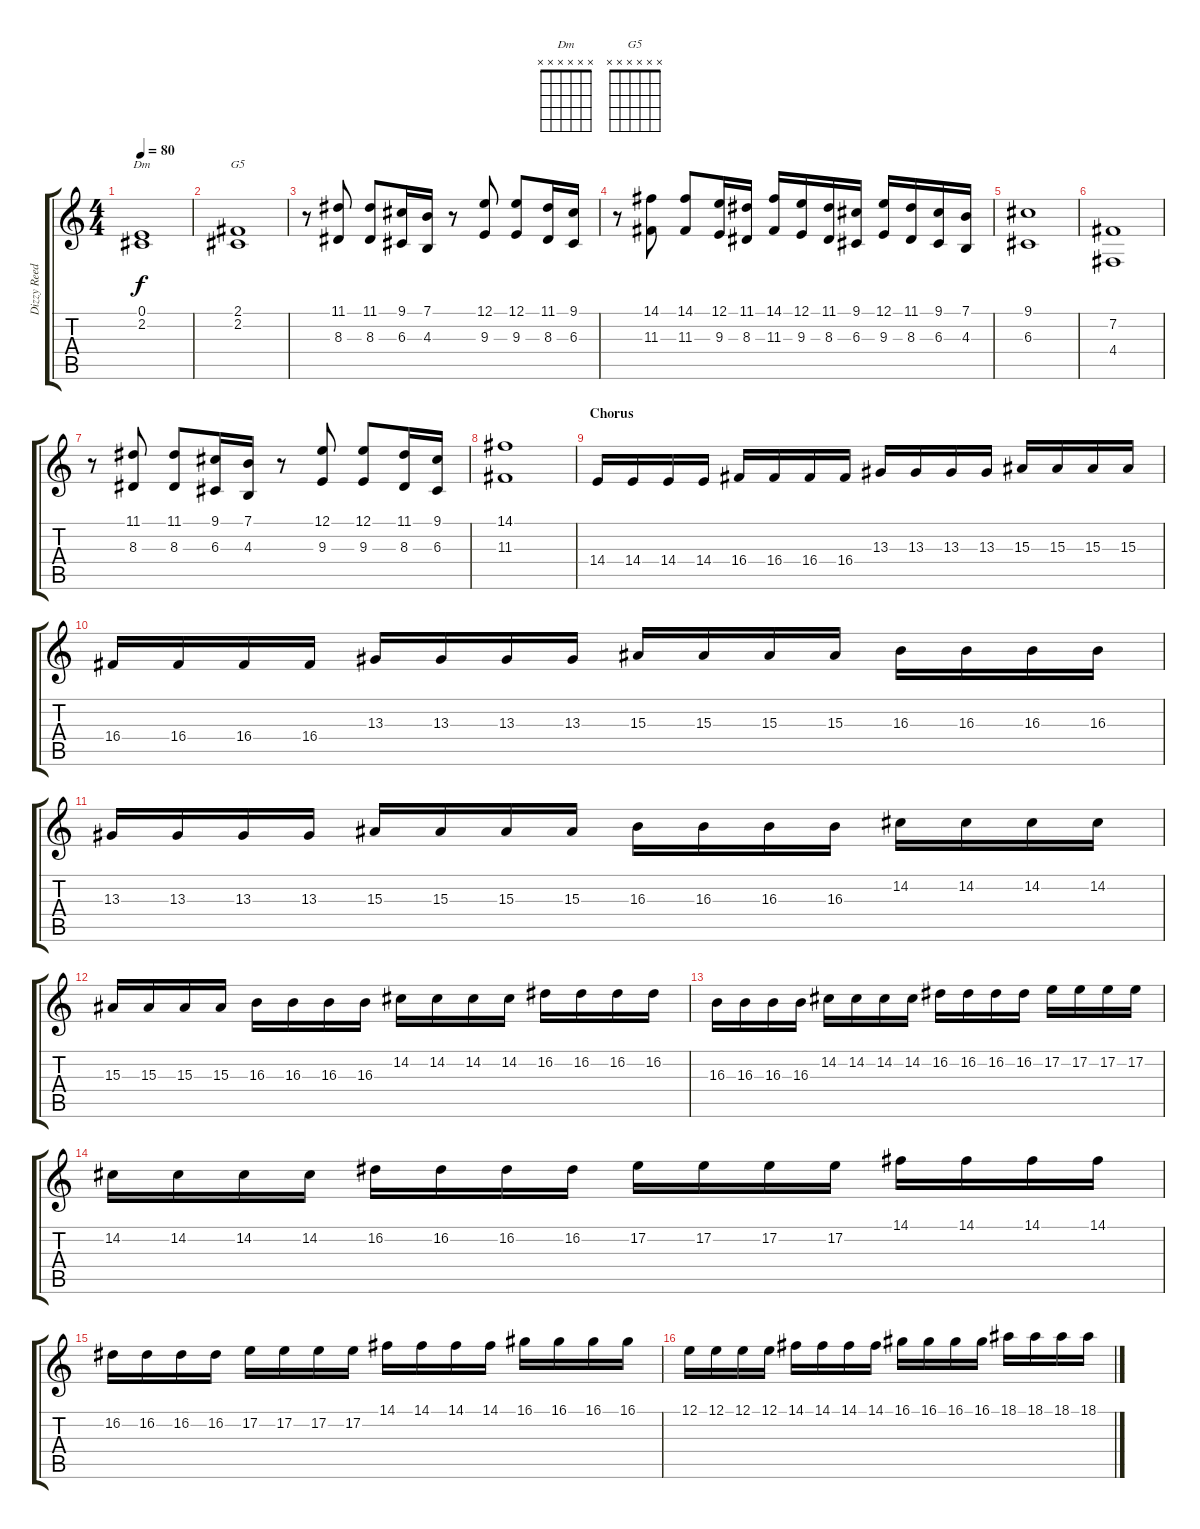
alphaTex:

\track ("Dizzy Reed" "Dizzy Reed") {instrument stringensemble1}
\staff {score tabs}
\tuning (E4 B3 G3 D3 A2 E2) {hide}
\chord ("Dm" x x x x x x)
\chord ("G5" x x x x x x)
\ts (4 4)
\tempo 80
\clef g2
\ks c
(0.1 2.2).1{ch "Dm" dy f} |
(2.1 2.2).1{ch "G5"} |
r.8 (11.1 8.3).8 (11.1 8.3).8 (9.1 6.3).16 (7.1 4.3).16 r.8 (12.1 9.3).8 (12.1 9.3).8 (11.1 8.3).16 (9.1 6.3).16 |
r.8 (14.1 11.3).8 (14.1 11.3).8 (12.1 9.3).16 (11.1 8.3).16 (14.1 11.3).16 (12.1 9.3).16 (11.1 8.3).16 (9.1 6.3).16 (12.1 9.3).16 (11.1 8.3).16 (9.1 6.3).16 (7.1 4.3).16 |
(9.1 6.3).1 |
(7.2 4.4).1 |
r.8 (11.1 8.3).8 (11.1 8.3).8 (9.1 6.3).16 (7.1 4.3).16 r.8 (12.1 9.3).8 (12.1 9.3).8 (11.1 8.3).16 (9.1 6.3).16 |
(14.1 11.3).1 |
\section ("" "Chorus")
14.4.16{volume 10 balance 2 instrument stringensemble1} 14.4.16 14.4.16 14.4.16 16.4.16 16.4.16 16.4.16 16.4.16 13.3.16 13.3.16 13.3.16 13.3.16 15.3.16 15.3.16 15.3.16 15.3.16 |
16.4.16 16.4.16 16.4.16 16.4.16 13.3.16 13.3.16 13.3.16 13.3.16 15.3.16 15.3.16 15.3.16 15.3.16 16.3.16 16.3.16 16.3.16 16.3.16 |
13.3.16 13.3.16 13.3.16 13.3.16 15.3.16 15.3.16 15.3.16 15.3.16 16.3.16 16.3.16 16.3.16 16.3.16 14.2.16 14.2.16 14.2.16 14.2.16 |
15.3.16 15.3.16 15.3.16 15.3.16 16.3.16 16.3.16 16.3.16 16.3.16 14.2.16 14.2.16 14.2.16 14.2.16 16.2.16 16.2.16 16.2.16 16.2.16 |
16.3.16 16.3.16 16.3.16 16.3.16 14.2.16 14.2.16 14.2.16 14.2.16 16.2.16 16.2.16 16.2.16 16.2.16 17.2.16 17.2.16 17.2.16 17.2.16 |
14.2.16 14.2.16 14.2.16 14.2.16 16.2.16 16.2.16 16.2.16 16.2.16 17.2.16 17.2.16 17.2.16 17.2.16 14.1.16 14.1.16 14.1.16 14.1.16 |
16.2.16 16.2.16 16.2.16 16.2.16 17.2.16 17.2.16 17.2.16 17.2.16 14.1.16 14.1.16 14.1.16 14.1.16 16.1.16 16.1.16 16.1.16 16.1.16 |
12.1.16 12.1.16 12.1.16 12.1.16 14.1.16 14.1.16 14.1.16 14.1.16 16.1.16 16.1.16 16.1.16 16.1.16 18.1.16 18.1.16 18.1.16 18.1.16
